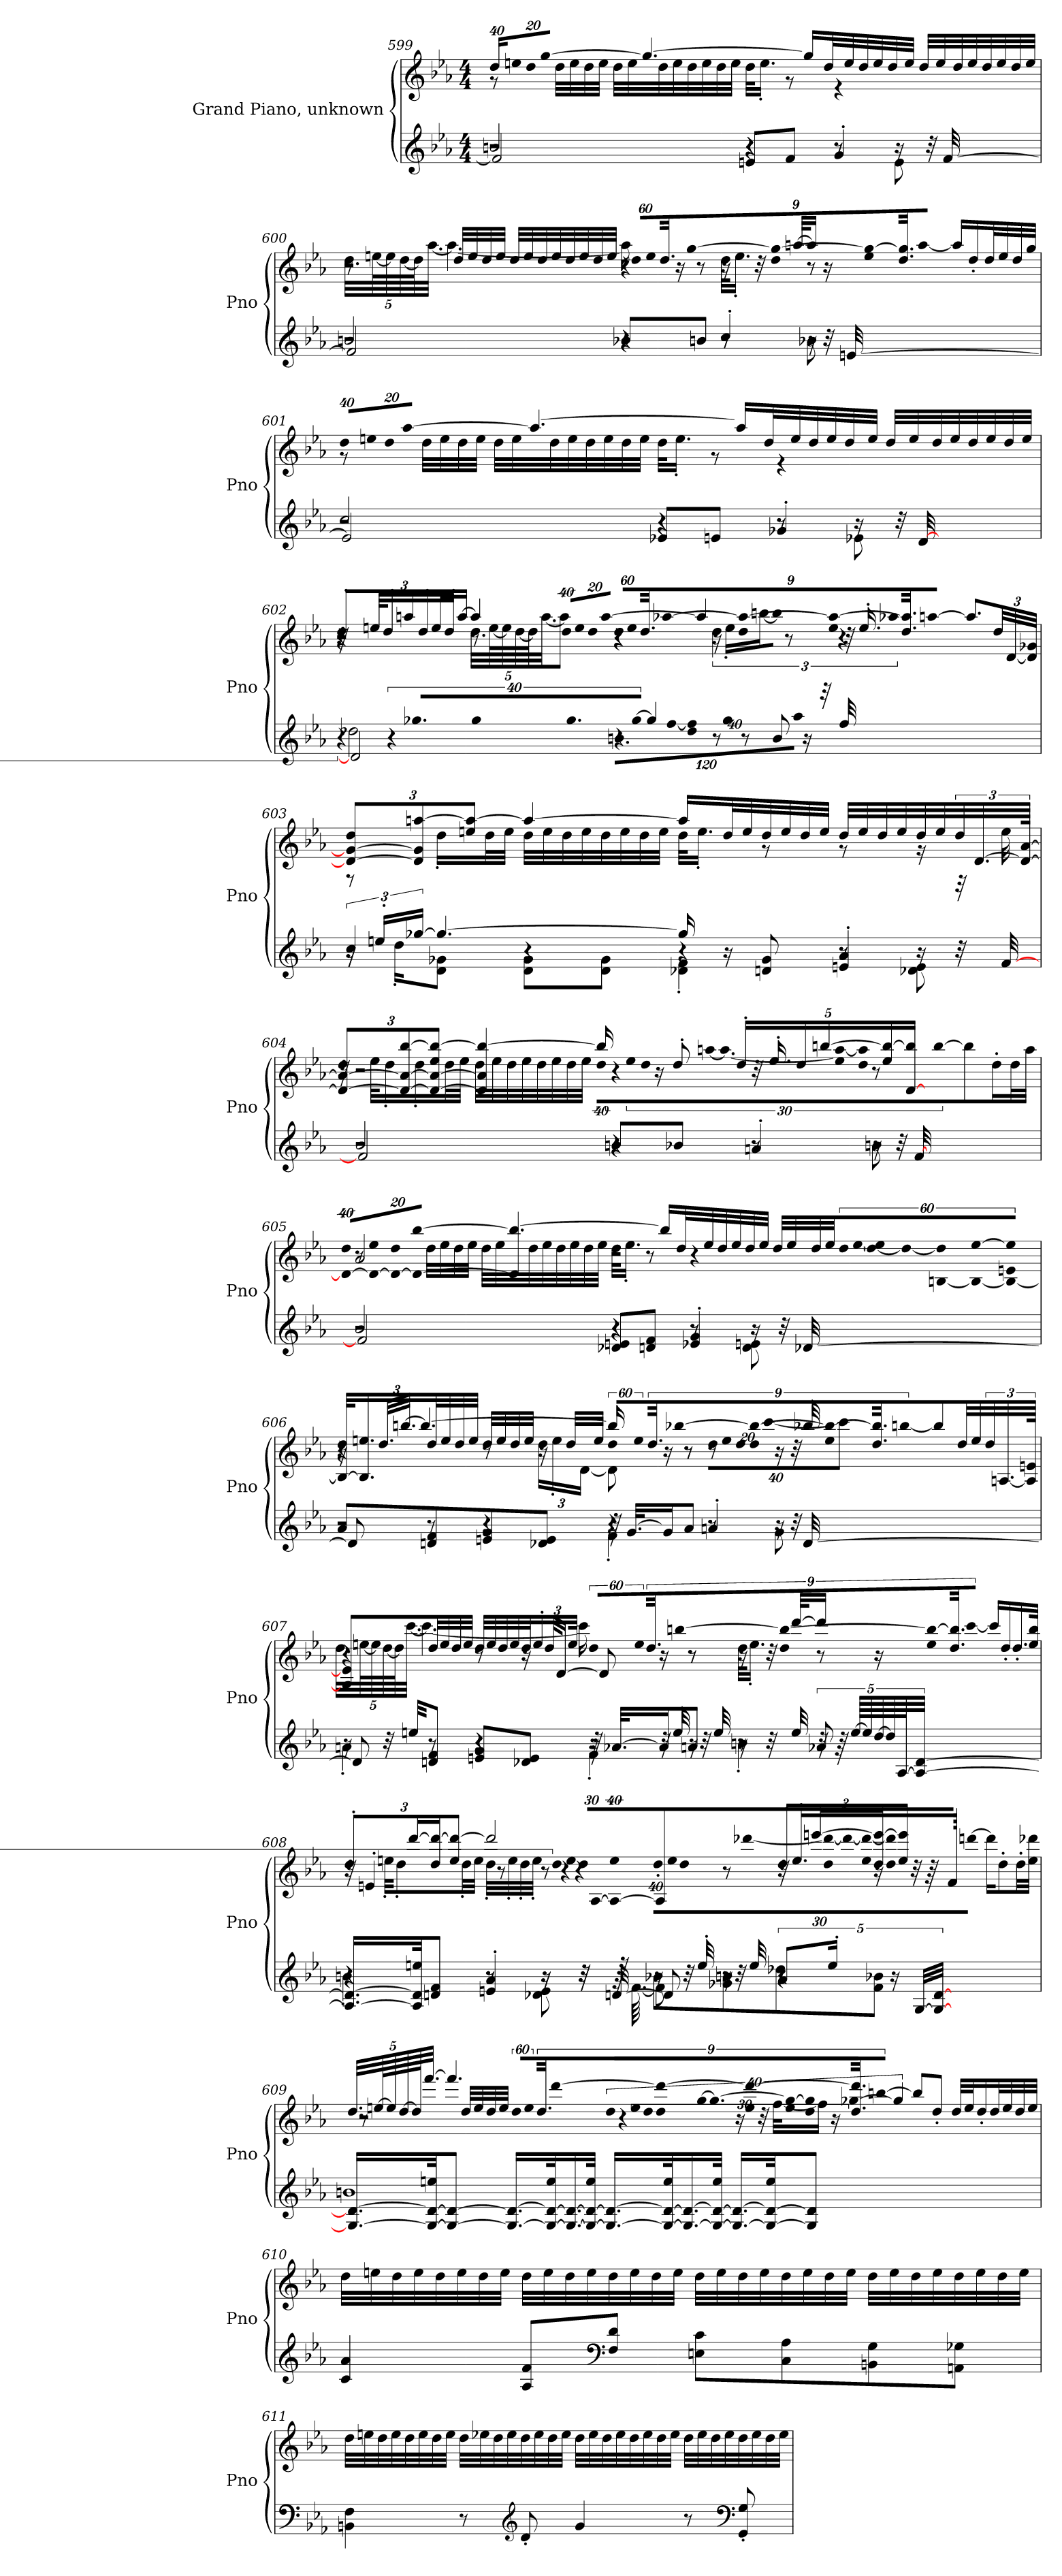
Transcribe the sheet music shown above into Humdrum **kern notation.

**kern	**kern
*part1	*part1
*staff2	*staff1
*I"Grand Piano, unknown	*
*I'Pno	*
!!LO:LB:g=z
*clefG2	*clefG2
*k[b-e-a-]	*k[b-e-a-]
*M4/4	*M4/4
=599	=599
*^	*
*	*^	*
*	*	*	*Xbrackettup
!	!	!	!LO:N:vis=32
*	*	*	*^
2bn/	2r	2f/]	640%23dd/LLL	8r
!	!	!	!LO:N:vis=128%9	!
.	.	.	640%17een/L	.
!	!	!	!LO:N:vis=128%9	!
.	.	.	640%17dd/J	.
!	!	!	!LO:N:vis=32	!
.	.	.	[640%23gg/JJJ	.
.	.	.	4.gg/_	32dd\LLL
.	.	.	.	32ee\
.	.	.	.	32dd\
.	.	.	.	32ee\JJJ
.	.	.	.	32dd\LLL
.	.	.	.	32ee\
.	.	.	.	32dd\
.	.	.	.	32ee\
.	.	.	.	32dd\
.	.	.	.	32ee\
.	.	.	.	32dd\
.	.	.	.	32ee\JJJ
8en/L	4r	4r	16gg/LL]	32dd\KLL
.	.	.	.	16.ee'\JJ
.	.	.	32dd/L	.
.	.	.	32ee/	.
8f/J	.	.	32dd/	8r
.	.	.	32ee/	.
.	.	.	32dd/	.
.	.	.	32ee/JJJ	.
4g'/	8r	8r	32dd/LLL	4r
.	.	.	32ee/	.
.	.	.	32dd/	.
.	.	.	32ee/	.
.	8e\	16r	32dd/	.
.	.	.	32ee/	.
.	.	32r	32dd/	.
.	.	[32f/	32ee/JJJ	.
!!LO:LB:g=z
=600	=600	=600	=600	=600
*	*	*	*	*^
2bn/	2r	2f/]	2r	40.dd\LLL	8r
.	.	.	.	[80een\L	.
.	.	.	.	80ee\]	.
.	.	.	.	[80dd\	.
.	.	.	.	80dd\J]	.
.	.	.	.	[40.aa-\JJJ	.
.	.	.	.	4.aa-\_	32dd/LLL
.	.	.	.	.	32ee/
.	.	.	.	.	32dd/
.	.	.	.	.	32ee/JJJ
.	.	.	.	.	32dd/LLL
.	.	.	.	.	32ee/
.	.	.	.	.	32dd/
.	.	.	.	.	32ee/
.	.	.	.	.	32dd/
.	.	.	.	.	32ee/
.	.	.	.	.	32dd/
.	.	.	.	.	32ee/JJJ
!	!	!	!	!	!LO:N:vis=32
8b-X/L	4r	4r	4r	16aa-\]	1920%53dd/LLL
!	!	!	!	!	!LO:N:vis=32
.	.	.	.	.	1920%53ee/
.	.	.	.	.	36.dd/
.	.	.	.	16r	.
!	!	!	!	!	!LO:N:vis=32
.	.	.	.	.	[1920%53gg/
!	!	!	!	!	!LO:N:vis=32
.	.	.	.	.	1920%53dd/ 1920%53gg/_
8bn/J	.	.	.	8r	.
!	!	!	!	!	!LO:N:vis=32
.	.	.	.	.	1920%53ee/ 1920%53gg/_
.	.	.	.	.	36.dd/ 36.gg/]
!	!	!	!	!	!LO:N:vis=32
.	.	.	.	.	[1920%53aa-/JJJ
.	.	.	.	.	16aa-/LL]
4cc'/	8r	8r	16r	32dd\KLL	.
.	.	.	.	16.ee'\JJ	.
.	.	.	.	.	16dd'/
.	.	.	32r	.	.
.	.	.	[32aan/KLL	.	.
.	.	.	.	.	32dd/L
.	8b-X\	16r	16aa/JJ]	8r	.
.	.	.	.	.	32ee/
.	.	.	.	.	32dd/
.	.	32r	16r	.	.
.	.	.	.	.	32gg/JJJ
.	.	[32en/	.	.	.
.	.	.	.	.	960ryy
!!LO:LB:g=z
=601	=601	=601	=601	=601	=601
!	!	!	!LO:N:vis=32	!	!
*	*	*	*	*v	*v
2cc/	2r	2e/]	640%23dd/LLL	8r
!	!	!	!LO:N:vis=128%9	!
.	.	.	640%17een/L	.
!	!	!	!LO:N:vis=128%9	!
.	.	.	640%17dd/J	.
!	!	!	!LO:N:vis=32	!
.	.	.	[640%23aa-/JJJ	.
.	.	.	4.aa-/_	32dd\LLL
.	.	.	.	32ee\
.	.	.	.	32dd\
.	.	.	.	32ee\JJJ
.	.	.	.	32dd\LLL
.	.	.	.	32ee\
.	.	.	.	32dd\
.	.	.	.	32ee\
.	.	.	.	32dd\
.	.	.	.	32ee\
.	.	.	.	32dd\
.	.	.	.	32ee\JJJ
8e-X/L	4r	4r	16aa-/LL]	32dd\KLL
.	.	.	.	16.ee'\JJ
.	.	.	32dd/L	.
.	.	.	32ee/	.
8en/J	.	.	32dd/	8r
.	.	.	32ee/	.
.	.	.	32dd/	.
.	.	.	32ee/JJJ	.
4g-X'/	8r	8r	32dd/LLL	4r
.	.	.	32ee/	.
.	.	.	32dd/	.
.	.	.	32ee/	.
.	8e-X\	16r	32dd/	.
.	.	.	32ee/	.
.	.	32r	32dd/	.
.	.	[32d/	32ee/JJJ	.
*	*	*	*v	*v
!!LO:PB:g=z
=602	=602	=602	=602
!LO:N:vis=16	!	!	!
*	*	*	*^
*	*	*	*	*^
*	*	*	*	*	*^
1920%137r	1920ryy	1920ryy	12dd'/L	4r	32r	2r
.	2dd-X\	2d/]	.	.	.	.
.	.	.	.	.	32een/KLL	.
.	.	.	.	.	16dd'/	.
!LO:N:vis=32	!	!	!	!	!	!
640%23r	.	.	.	.	.	.
.	.	.	12aan/	.	.	.
!LO:N:vis=16.	!	!	!	!	!	!
960%103gg-X/KL	.	.	.	.	.	.
.	.	.	.	.	16dd'/	.
.	.	.	24ee/L	.	.	.
.	.	.	.	.	16dd'/JJ	.
.	.	.	[24aa/JJ	.	.	.
!LO:N:vis=8	!	!	!	!	!	!
960%137gg-/	.	.	.	.	.	.
.	.	.	4aa/]	40.dd\LLL	8r	.
.	.	.	.	[80ee\L	.	.
.	.	.	.	80ee\]	.	.
.	.	.	.	[80dd\	.	.
.	.	.	.	80dd\J]	.	.
.	.	.	.	[40.aa\JJ	.	.
!LO:N:vis=16.	!	!	!	!	!	!
960%103gg-/L	.	.	.	.	.	.
!	!	!	!	!	!LO:N:vis=32	!
.	.	.	.	8aa\J]	640%23dd/LLL	.
!	!	!	!	!	!LO:N:vis=128%9	!
.	.	.	.	.	640%17ee/L	.
!	!	!	!	!	!LO:N:vis=128%9	!
.	.	.	.	.	640%17dd/J	.
!	!	!	!	!	!LO:N:vis=32	!
.	.	.	.	.	[640%23aa/JJJ	.
!LO:N:vis=32	!	!	!	!	!	!
[640%23gg-/JJk	.	.	.	.	.	.
!	!	!	!LO:N:vis=32	!	!	!
.	.	.	1920%53dd/LLL	4r	4aa/]	4r
*	*Xbrackettup	*	*	*	*	*
!	!LO:N:vis=16.	!	!	!	!	!
4gg-/]	960%103bn\LL	4r	.	.	.	.
!	!	!	!LO:N:vis=32	!	!	!
.	.	.	1920%53ee/	.	.	.
.	.	.	36.dd/	.	.	.
!	!	!	!LO:N:vis=32	!	!	!
.	.	.	[1920%53aa-X/	.	.	.
!	!LO:N:vis=32	!	!	!	!	!
.	[640%23ff\K	.	.	.	.	.
!	!	!	!LO:N:vis=32	!	!	!
.	.	.	1920%53dd/ 1920%53aa-/_	.	.	.
!	!LO:N:vis=16	!	!	!	!	!
.	1920%137dd-\ 1920%137ff\]J	.	.	.	.	.
!	!	!	!LO:N:vis=32	!	!	!
.	.	.	1920%53ee/ 1920%53aa-/_	.	.	.
.	.	.	36.dd/ 36.aa-/]	.	.	.
!	!LO:N:vis=8	!	!	!	!	!
.	960%137gg-\	.	.	.	.	.
!	!	!	!LO:N:vis=32	!	!	!
.	.	.	[1920%53aan/JJJ	.	.	.
.	.	.	8.aa/L]	.	.	.
*	*	*	*	*brackettup	*	*
.	.	.	.	24r	8r	4dd\
8r	.	8r	.	.	.	.
.	.	.	.	24ee'\LL	.	.
.	.	.	.	[24bbn\	.	.
!	!LO:N:vis=8	!	!	!	!	!
.	960%137aa-\J	.	.	.	.	.
.	.	.	.	16bb\JJ]	32r	.
16r	.	8b/	.	.	.	.
.	.	.	.	.	16.ee'/	.
*	*	*	*Xbrackettup	*	*	*
.	.	.	48dd/LL	.	.	.
.	.	.	.	32r	.	.
32r	.	.	.	.	.	.
.	.	.	[48d/	.	.	.
.	.	.	.	32aa-X\	.	.
32ff/	.	.	.	.	.	.
.	.	.	48d/_ [48g-X/JJJ	.	.	.
.	.	.	1920ryy	.	.	.
.	.	.	960ryy	.	.	.
.	.	.	.	1920ryy	1920ryy	1920ryy
*	*	*	*v	*v	*v	*v
!!LO:LB:g=z
=603	=603	=603	=603
*brackettup	*	*	*
*	*	*	*^
24r	16r	4cc/	12d/_ 12g-/_ 12dd/L	8r
24een'/LL	.	.	.	.
.	16dd'\KL	.	.	.
[24gg-X/JJ	.	.	12d/] 12g-/] [12aan/	.
4.gg-/_	8d\ 8g-X\J	.	.	16dd'\LL
.	.	.	12een/ 12aa/_J	.
.	.	.	.	32dd\L
.	.	.	.	32ee\JJJ
.	8d\ 8g-\L	4r	4aa/_	32dd\LLL
.	.	.	.	32ee\
.	.	.	.	32dd\
.	.	.	.	32ee\
.	8d\ 8g-\J	.	.	32dd\
.	.	.	.	32ee\
.	.	.	.	32dd\
.	.	.	.	32ee\JJJ
16gg-/]	4d-X\' 4f\'	4r	16aa/LL]	32dd\KLL
.	.	.	.	16.ee'\JJ
16r	.	.	32dd/L	.
.	.	.	32ee/	.
8dn/ 8g-/	.	.	32dd/	8r
.	.	.	32ee/	.
.	.	.	32dd/	.
.	.	.	32ee/JJJ	.
4en/' 4a-/'	8r	8r	32dd/LLL	8r
.	.	.	32ee/	.
.	.	.	32dd/	.
.	.	.	32ee/	.
.	8d-X\ 8e\	16r	32dd/	16r
.	.	.	32ee/	.
.	.	32r	48dd/	32r
.	.	.	[48.d/	.
.	.	[32f/	.	32ee\
.	.	.	96d/_ [96a-/JJJk	.
!!LO:LB:g=z
=604	=604	=604	=604	=604
*	*	*	*	*^
1920ryy	1920ryy	1920ryy	12d/_ 12a-/_ 12dd/L	32r	1920ryy
2b-/	2r	2f/]	.	.	2r
.	.	.	.	32ee-\KLL	.
.	.	.	.	16dd'\	.
.	.	.	12d/_ 12a-/_ [12bb-/	.	.
.	.	.	.	16dd'\	.
.	.	.	12d/_ 12a-/_ 12ee-/ 12bb-/_J	.	.
.	.	.	.	32dd\L	.
.	.	.	.	32ee-\JJJ	.
.	.	.	4d/] 4a-/] 4bb-/_	32dd\LLL	.
.	.	.	.	32ee-\	.
.	.	.	.	32dd\	.
.	.	.	.	32ee-\	.
.	.	.	.	32dd\	.
.	.	.	.	32ee-\	.
.	.	.	.	32dd\	.
.	.	.	.	32ee-\JJJ	.
!	!	!	!	!LO:N:vis=32	!
.	.	.	16bb-/]	640%23dd\LLL	.
8bn/L	4r	4r	.	.	4r
!	!	!	!	!LO:N:vis=64	!
.	.	.	.	960%17ee-\K	.
!	!	!	!	!LO:N:vis=32	!
.	.	.	.	640%23dd\	.
.	.	.	16r	.	.
!	!	!	!	!LO:N:vis=64	!
.	.	.	.	[960%17aan\K	.
!	!	!	!	!LO:N:vis=32.	!
.	.	.	.	1920%103aa\_	.
.	.	.	8dd'/	.	.
8b-X/J	.	.	.	.	.
!	!	!	!	!LO:N:vis=64	!
.	.	.	.	960%17ee-\ 960%17aa\_K	.
!	!	!	!	!LO:N:vis=32	!
.	.	.	.	640%23dd\ 640%23aa\]	.
!	!	!	!	!LO:N:vis=32	!
.	.	.	.	[640%23bb-\JJ	.
.	.	.	20dd'/LL	.	.
4an'/	8r	8r	.	8bb-\]	32r
.	.	.	.	.	16.ee-'/
.	.	.	20dd/	.	.
.	.	.	[20bbn/	.	.
.	8bn\	16r	.	16dd'\L	8r
.	.	.	20ee-/ 20bb/_	.	.
.	.	32r	.	32dd\L	.
.	.	.	[20d/ 20bb/]JJ	.	.
.	.	[32f/	.	32aa\JJJ	.
.	.	.	1920ryy	.	.
!!LO:LB:g=z	!!	!!
=605	=605	=605	=605	=605	=605
!	!	!	!LO:N:vis=32	!	!
1920ryy	1920ryy	1920ryy	640%23d/_ 640%23dd/LLL	1920ryy	1920ryy
2b-/	2r	2f/]	.	8r	2a-/
!	!	!	!LO:N:vis=128%9	!	!
.	.	.	640%17d/_ 640%17ee-/L	.	.
!	!	!	!LO:N:vis=128%9	!	!
.	.	.	640%17d/_ 640%17dd/J	.	.
!	!	!	!LO:N:vis=32	!	!
.	.	.	640%23d/_ [640%23bb-/JJJ	.	.
.	.	.	4.d/] 4.bb-/_	.	.
.	.	.	.	32dd\LLL	.
.	.	.	.	32ee-\	.
.	.	.	.	32dd\	.
.	.	.	.	32ee-\JJJ	.
.	.	.	.	32dd\LLL	.
.	.	.	.	32ee-\	.
.	.	.	.	32dd\	.
.	.	.	.	32ee-\	.
.	.	.	.	32dd\	.
.	.	.	.	32ee-\	.
.	.	.	.	32dd\	.
.	.	.	.	32ee-\JJJ	.
.	.	.	16bb-/LL]	.	.
8d-X/ 8en/L	4r	4r	.	32dd\KLL	2r
.	.	.	.	16.ee-'\JJ	.
.	.	.	32dd/L	.	.
.	.	.	32ee-/	.	.
.	.	.	32dd/	.	.
8dn/ 8f/J	.	.	.	8r	.
.	.	.	32ee-/	.	.
.	.	.	32dd/	.	.
.	.	.	32ee-/JJJ	.	.
.	.	.	32dd/LLL	.	.
4e-X/' 4g/'	8r	8r	.	4r	.
.	.	.	32ee-/	.	.
.	.	.	32dd/	.	.
.	.	.	32ee-/	.	.
!	!	!	!LO:N:vis=32	!	!
.	.	.	1920%53dd/	.	.
.	8d\ 8en\	16r	.	.	.
!	!	!	!LO:N:vis=32	!	!
.	.	.	[1920%53ee-/	.	.
!	!	!	!LO:N:vis=64	!	!
.	.	.	[640%9dd/ 640%9ee-/]L	.	.
.	.	32r	.	.	.
!	!	!	!LO:N:vis=64	!	!
.	.	.	640%9dd/_	.	.
!	!	!	!LO:N:vis=64	!	!
.	.	.	[640%9Bn/ 640%9dd/]	.	.
.	.	[32d-X/	.	.	.
!	!	!	!LO:N:vis=64	!	!
.	.	.	640%9B/_ [640%9ee-/	.	.
!	!	!	!LO:N:vis=64	!	!
.	.	.	640%9B/_ 640%9en/ 640%9ee-/]JJJJ	.	.
!!LO:LB:g=z	!!	!!
=606	=606	=606	=606	=606	=606
8a-/L	2r	8d-/]	32B/_ 32dd/KLL	4r	16r
.	.	.	16.B/] 16.een/	.	.
.	.	.	.	.	48.dd/LLL
.	.	.	.	.	[48.bbn/JJJ
8dn/ 8f/	.	8r	32dd/L	.	4.bb/_
.	.	.	32ee/	.	.
.	.	.	32dd/	.	.
.	.	.	32ee/JJJ	.	.
8en/ 8g/	.	4r	32dd/LLL	8r	.
.	.	.	32ee/	.	.
.	.	.	32dd/	.	.
.	.	.	32ee/JJJ	.	.
8d-X/ 8e/J	.	.	16r	24dd\LL	.
.	.	.	.	24ee'\	.
.	.	.	32dd/LLL	.	.
.	.	.	.	[24d\JJ	.
.	.	.	32ee/JJJ	.	.
!	!	!	!LO:N:vis=32	!	!
64r	4f'\	4r	1920%53dd/LLL	8d\]	16bb/]
[32.g/KLL	.	.	.	.	.
!	!	!	!LO:N:vis=32	!	!
.	.	.	1920%53ee/	.	.
.	.	.	36.dd/	.	.
16g/J]	.	.	.	.	16r
!	!	!	!LO:N:vis=32	!	!
.	.	.	[1920%53bb-X/	.	.
!	!	!	!LO:N:vis=32	!	!
.	.	.	1920%53dd/ 1920%53bb-/_	.	.
8a-/J	.	.	.	8r	8r
!	!	!	!LO:N:vis=32	!	!
.	.	.	1920%53ee/ 1920%53bb-/_	.	.
.	.	.	36.dd/ 36.bb-/]	.	.
!	!	!	!LO:N:vis=32	!	!
.	.	.	[1920%53bbn/JJ	.	.
.	.	.	8bb/]	.	.
!	!	!	!	!LO:N:vis=32	!
4an'/	8r	8r	.	640%23dd\LLL	8r
!	!	!	!	!LO:N:vis=128%9	!
.	.	.	.	640%17ee\L	.
!	!	!	!	!LO:N:vis=128%9	!
.	.	.	.	640%17dd\J	.
!	!	!	!	!LO:N:vis=32	!
.	.	.	.	[640%23ccc\JJ	.
.	.	.	32dd/LL	.	.
.	8g\	16r	.	8ccc\J]	16r
.	.	.	32ee/	.	.
.	.	.	48dd/	.	.
.	.	32r	.	.	32r
.	.	.	[48.An/	.	.
.	.	[32d-/	.	.	32bb-X/
.	.	.	96A/_ [96en/JJJk	.	.
.	.	.	960ryy	.	.
!!LO:PB:g=z	!!	!!
=607	=607	=607	=607	=607	=607
16r	4an'\	8d-/]	8A/] 8e/]L	40.dd\LLL	4r
.	.	.	.	[80een\L	.
.	.	.	.	80ee\]	.
32r	.	.	.	[80dd\	.
.	.	.	.	80dd\J]	.
.	.	.	.	[40.ccc\JJJ	.
32een/KKL	.	.	.	.	.
8dn/ 8f/J	.	8r	32dd/LL	4.ccc\_	.
.	.	.	32ee/	.	.
.	.	.	32dd/	.	.
.	.	.	32ee/JJJ	.	.
8en/ 8g/L	4r	4r	32dd/LLL	.	8r
.	.	.	32ee/	.	.
.	.	.	32dd/	.	.
.	.	.	32ee/	.	.
8d-X/ 8e/J	.	.	32dd/J	.	16r
.	.	.	16ee'/	.	.
.	.	.	.	.	48dd/KLL
.	.	.	.	.	[24d/JJ
.	.	.	32ee/JJk	.	.
!	!	!	!LO:N:vis=32	!	!
16r	4f'\	64r	1920%53dd/LLL	16ccc\]	8d/]
.	.	[32.a-X/KLL	.	.	.
!	!	!	!LO:N:vis=32	!	!
.	.	.	1920%53ee/	.	.
.	.	.	36.dd/	.	.
32r	.	16a-/J]	.	16r	.
32ee/	.	.	.	.	.
!	!	!	!LO:N:vis=32	!	!
.	.	.	[1920%53bbn/	.	.
!	!	!	!LO:N:vis=32	!	!
.	.	.	1920%53dd/ 1920%53bb/_	.	.
16r	.	8an/J	.	8r	8r
!	!	!	!LO:N:vis=32	!	!
.	.	.	1920%53ee/ 1920%53bb/_	.	.
.	.	.	36.dd/ 36.bb/]	.	.
32r	.	.	.	.	.
32ee/	.	.	.	.	.
!	!	!	!LO:N:vis=32	!	!
.	.	.	[1920%53ccc/JJJ	.	.
.	.	.	16ccc/LL]	.	.
16r	4bn'\	8r	.	32dd\KLL	16r
.	.	.	.	16.ee'\JJ	.
.	.	.	16dd'/	.	.
32r	.	.	.	.	32r
32ee/	.	.	.	.	[32ddd/KLL
.	.	.	16.dd'/	.	.
40r	.	8a-X/	.	8r	16ddd/JJ]
80r	.	.	.	.	.
[80ee/LLLL	.	.	.	.	.
80ee/]	.	.	.	.	.
[80dd/	.	.	.	.	16r
80dd/]	.	.	.	.	.
[80A-/J	.	.	.	.	.
.	.	.	32ee/ 32bb/JJk	.	.
40A-/_ [40d-/JJJ	.	.	.	.	.
.	.	.	960ryy	.	.
!!LO:LB:g=z	!!	!!
=608	=608	=608	=608	=608	=608
*	*	*^	*	*	*
16.A-/_ 16.d-/_LL	4bn'\	4r	4r	12dd'/L	32r	1920ryy
.	.	.	.	.	.	4en'/
.	.	.	.	.	32een'\KKL	.
.	.	.	.	.	8dd'\	.
.	.	.	.	[24ddd/L	.	.
32A-/] 32d-/] 32een/JK	.	.	.	.	.	.
8dn/ 8f/J	.	.	.	24dd/ 24ddd/_J	.	.
.	.	.	.	12ee/ 12ddd/_J	.	.
.	.	.	.	.	32dd'\LL	.
.	.	.	.	.	32ee\JJJ	.
4en/' 4a-/'	8r	8r	8r	2ddd/]	32dd'\LLL	.
.	.	.	.	.	.	8r
.	.	.	.	.	32ee'\	.
.	.	.	.	.	32dd'\	.
.	.	.	.	.	32ee'\JJJ	.
.	8d-X\ 8e\	16r	16r	.	8r	.
*	*	*	*	*	*	*brackettup
!	!	!	!	!	!	!LO:N:vis=64
.	.	.	.	.	.	960%17dd/
!	!	!	!	!	!	!LO:N:vis=64
.	.	.	.	.	.	960%17r
!	!	!	!	!	!	!LO:N:vis=64
.	.	.	.	.	.	960%17ee/
!	!	!	!	!	!	!LO:N:vis=128
.	.	.	.	.	.	1920%17r
!	!	!	!	!	!	!LO:N:vis=256
.	.	32r	32r	.	.	1920%17dd/KLLLL
!	!	!	!	!	!	!LO:N:vis=64
.	.	.	.	.	.	[960%17A-/J
!	!	!	!	!	!	!LO:N:vis=32
.	.	.	.	.	.	640%23A-/_ 640%23ee/JJJ
.	.	[32dn/	128r	.	.	.
.	.	.	[64.f\	.	.	.
*	*	*	*	*	*Xbrackettup	*
!	!	!	!	!	!LO:N:vis=32	!
16r	8b-X\L	8d/]	8f\]	.	640%23dd'\LLL	8A-/]
!	!	!	!	!	!LO:N:vis=64	!
.	.	.	.	.	960%17ee\K	.
!	!	!	!	!	!LO:N:vis=32	!
.	.	.	.	.	640%23dd\	.
32r	.	.	.	.	.	.
!	!	!	!	!	!LO:N:vis=32	!
.	.	.	.	.	[640%23ddd-X\	.
32ee'/	.	.	.	.	.	.
16r	8g-X\ 8bn\	8r	8r	.	.	8r
!	!	!	!	!	!LO:N:vis=64	!
.	.	.	.	.	960%17dd\ 960%17ddd-\_L	.
!	!	!	!	!	!LO:N:vis=64	!
.	.	.	.	.	960%17ddd-\_	.
!	!	!	!	!	!LO:N:vis=64	!
.	.	.	.	.	960%17ee\ 960%17ddd-\_J	.
!	!	!	!	!	!LO:N:vis=32	!
.	.	.	.	.	640%23dd\ 640%23ddd-\]	.
32r	.	.	.	.	.	.
!	!	!	!	!	!LO:N:vis=32	!
.	.	.	.	.	[640%23dddn\JJJ	.
32ee/	.	.	.	.	.	.
10a-/L	8dd-X\	4r	4r	12dd'/L	.	32r
.	.	.	.	.	16ddd\KL]	.
.	.	.	.	.	.	16.ee'/
.	.	.	.	.	8dd'\	.
.	.	.	.	[24eeen/L	.	.
20ee'/Jk	.	.	.	.	.	.
.	8f\ 8b-X\J	.	.	24dd/ 24eee/_J	.	16r
20r	.	.	.	.	.	.
.	.	.	.	12ee/ 12eee/]J	.	.
.	.	.	.	.	.	32r
.	.	.	.	.	32dd'\LL	.
[40G/LLL	.	.	.	.	.	.
.	.	.	.	.	.	64r
.	.	.	.	.	32ee\ 32ddd-X\JJJ	.
40G/_ [40d/JJJ	.	.	.	.	.	.
.	.	.	.	.	.	64f/
1920ryy	1920ryy	1920ryy	1920ryy	1920ryy	.	1920ryy
*	*v	*v	*v	*	*	*
!!LO:LB:g=z	!!	!!
=609	=609	=609	=609	=609
16.G/_ 16.d/_LL	1bn	40.dd/LLL	1920ryy	1920ryy
.	.	.	2r	8r
.	.	[80een/L	.	.
.	.	80ee/]	.	.
.	.	[80dd/	.	.
.	.	80dd/J]	.	.
.	.	[40.fff/JJJ	.	.
32G/_ 32d/_ 32een/JK	.	.	.	.
8G/_ 8d/_J	.	4.fff/]	.	.
.	.	.	.	32dd/LLL
.	.	.	.	32ee/
.	.	.	.	32dd/
.	.	.	.	32ee/JJJ
16.G/_ 16.d/_LL	.	.	.	.
!	!	!	!	!LO:N:vis=32
.	.	.	.	1920%53dd/LLL
!	!	!	!	!LO:N:vis=32
.	.	.	.	1920%53ee/
.	.	.	.	36.dd/
32G/_ 32d/_ 32ee/K	.	.	.	.
!	!	!	!	!LO:N:vis=32
.	.	.	.	[1920%53ddd/
!	!	!	!	!LO:N:vis=32
16.G/_ 16.d/_	.	.	.	1920%53dd/ 1920%53ddd/_
!	!	!	!	!LO:N:vis=32
.	.	.	.	1920%53ee/ 1920%53ddd/_
.	.	.	.	36.dd/ 36.ddd/]
32G/_ 32d/_ 32ee/JJk	.	.	.	.
!	!	!	!	!LO:N:vis=32
.	.	.	.	[1920%53bbn/JJJ
.	.	.	.	8bb/L]
!	!	!LO:N:vis=32	!	!
16.G/_ 16.d/_LL	.	640%23dd/LLL	.	.
.	.	.	4r	.
!	!	!LO:N:vis=64	!	!
.	.	960%17ee/K	.	.
!	!	!LO:N:vis=32	!	!
.	.	640%23dd/	.	.
!	!	!LO:N:vis=64	!	!
.	.	[960%17gg/K	.	.
32G/_ 32d/_ 32ee/K	.	.	.	.
!	!	!LO:N:vis=32.	!	!
.	.	1920%103gg/_	.	.
.	.	.	.	8dd'/J
16.G/_ 16.d/_	.	.	.	.
!	!	!LO:N:vis=64	!	!
.	.	960%17ee/ 960%17gg/_K	.	.
!	!	!LO:N:vis=32	!	!
.	.	640%23dd/ 640%23gg/]	.	.
!	!	!LO:N:vis=32	!	!
.	.	[640%23gg-X/JJJ	.	.
32G/_ 32d/_ 32ee/JJk	.	.	.	.
.	.	.	.	32dd/LLL
16.G/_ 16.d/_LL	.	.	.	.
.	.	4gg-/]	16r	.
.	.	.	.	32ee/J
.	.	.	.	16dd'/
.	.	.	32r	.
32G/_ 32d/_ 32ee/JK	.	.	.	.
.	.	.	[32ff\KLL	.
.	.	.	.	32dd/L
8G/] 8d/]J	.	.	.	.
.	.	.	16ff\JJ]	.
.	.	.	.	32ee/
.	.	.	.	32dd/
.	.	.	16r	.
.	.	.	.	32ee/JJJ
.	.	.	.	960ryy
1920ryy	1920ryy	.	.	.
*v	*v	*	*	*
*	*v	*v	*v
!!LO:LB:g=z
=610	=610
4c/ 4a-/	32dd\LLL
.	32een\
.	32dd\
.	32ee\
.	32dd\
.	32ee\
.	32dd\
.	32ee\JJJ
8A-/ 8f/L	32dd\LLL
.	32ee\
.	32dd\
.	32ee\
*clefF4	*
8F/ 8d/J	32dd\
.	32ee\
.	32dd\
.	32ee\JJJ
8En\ 8c\L	32dd\LLL
.	32ee\
.	32dd\
.	32ee\
8C\ 8A-\	32dd\
.	32ee\
.	32dd\
.	32ee\JJJ
8BBn\ 8G\	32dd\LLL
.	32ee\
.	32dd\
.	32ee\
8AAn\ 8G-X\J	32dd\
.	32ee\
.	32dd\
.	32ee\JJJ
!!LO:LB:g=z
=611	=611
4BBn\ 4F\	32dd\LLL
.	32een\
.	32dd\
.	32ee\
.	32dd\
.	32ee\
.	32dd\
.	32ee\JJJ
8r	32dd\LLL
.	32ee-X\
.	32dd\
.	32ee-\
*clefG2	*
8d'/	32dd\
.	32ee-\
.	32dd\
.	32ee-\JJJ
4g/	32dd\LLL
.	32ee-\
.	32dd\
.	32ee-\
.	32dd\
.	32ee-\
.	32dd\
.	32ee-\JJJ
8r	32dd\LLL
.	32ee-\
.	32dd\
.	32ee-\
*clefF4	*
8GG/' 8G/'	32dd\
.	32ee-\
.	32dd\
.	32ee-\JJJ
=	=
*-	*-
